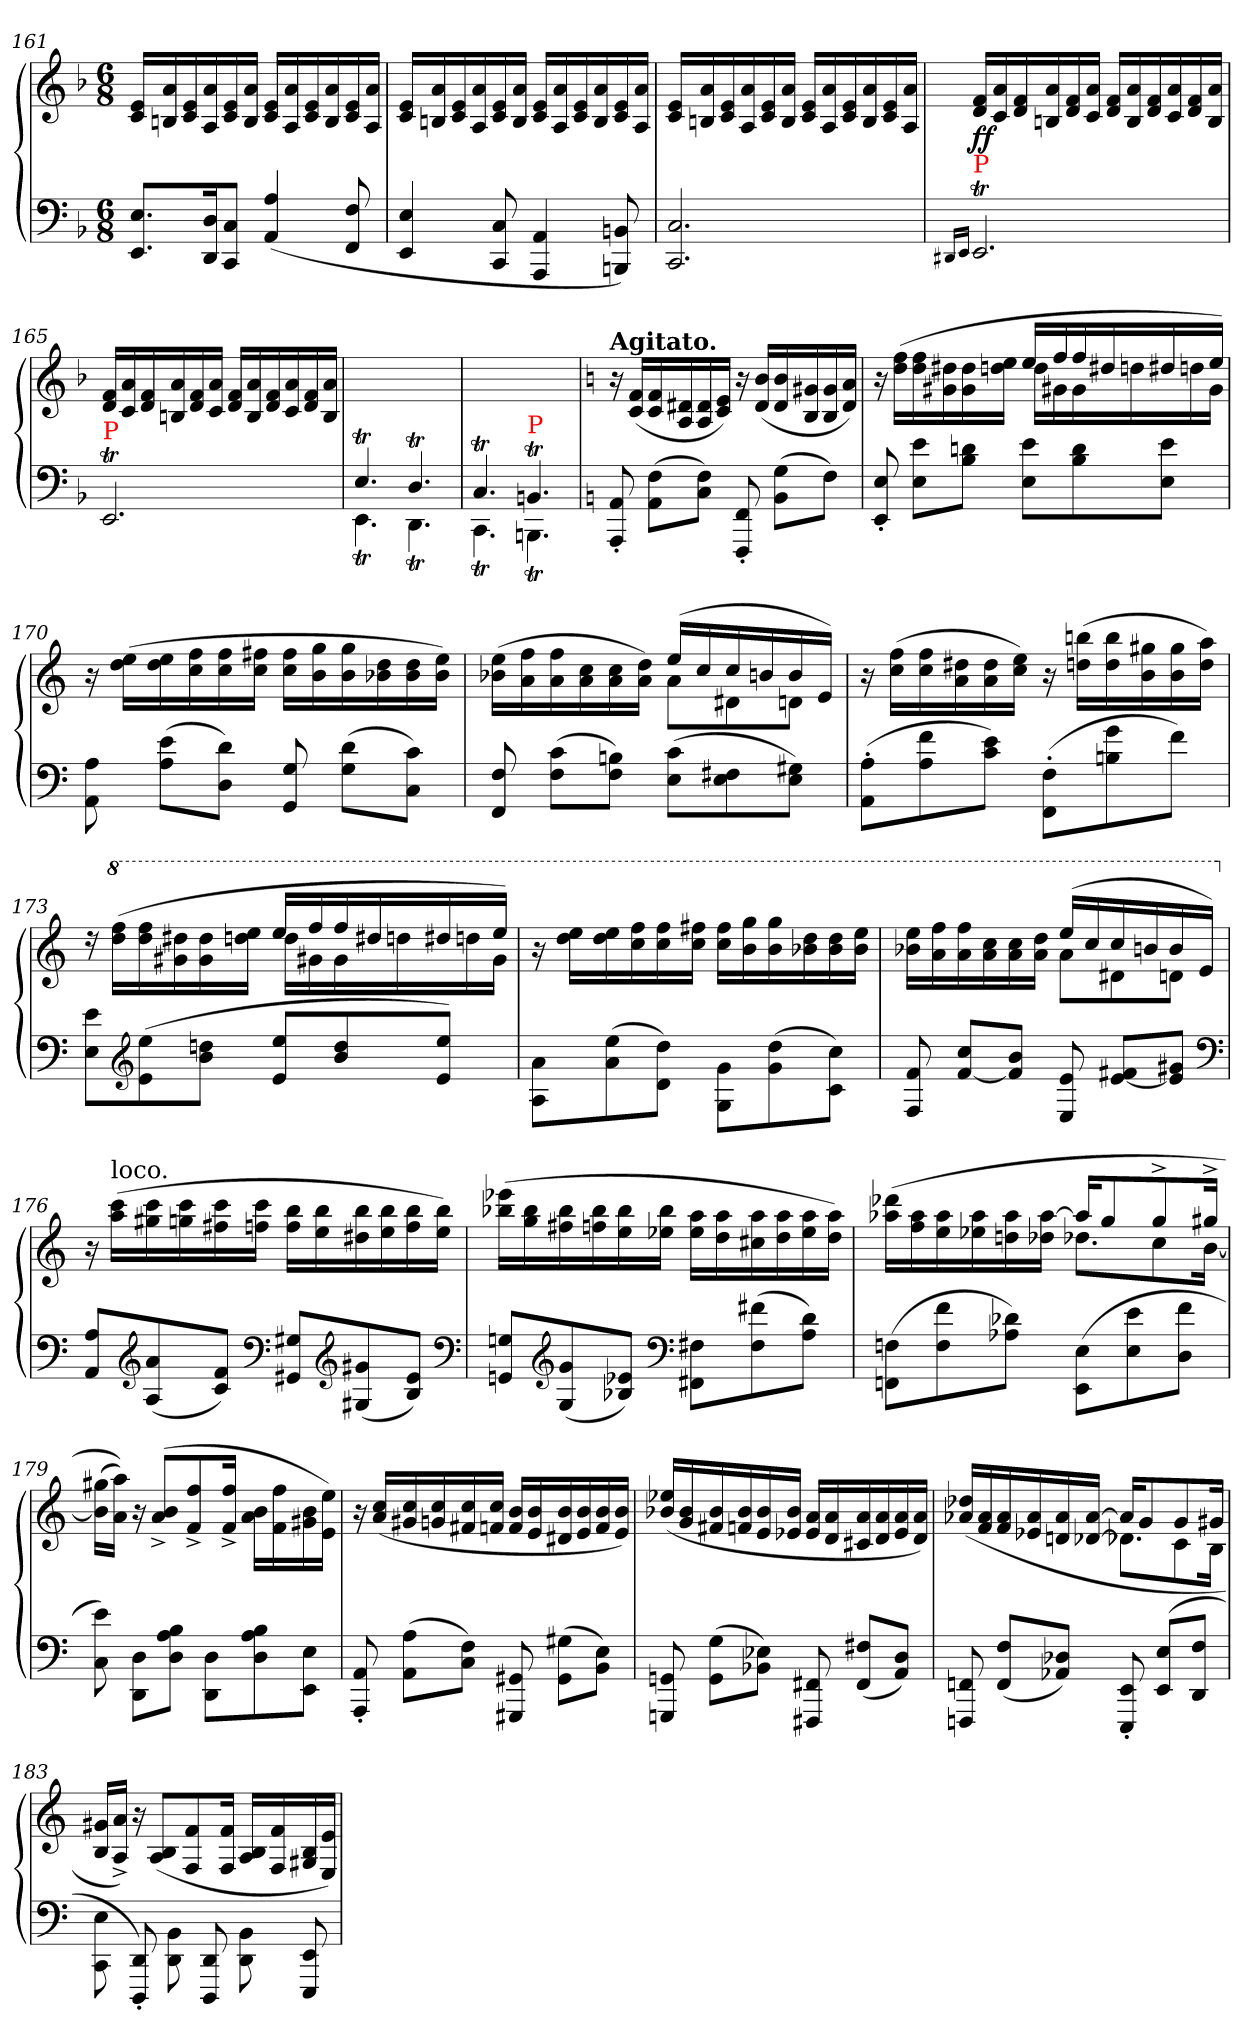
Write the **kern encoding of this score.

**kern	**kern	**dynam
*part1	*part1	*part1
*staff2	*staff1	*staff1/2
*clefF4	*clefG2	*
*k[b-]	*k[b-]	*
*F:	*F:	*
*M6/8	*M6/8	*
=161	=161	=161
8.E 8.EEL	16e 16cLL	.
.	16a 16Bn	.
.	16e 16c	.
16D 16DDk	16a 16A	.
8C 8CCJ	16e 16c	.
.	16a 16BJJ	.
(<4A/ 4AA/	16e 16cLL	.
.	16a 16A	.
.	16e 16c	.
.	16a 16B	.
8F 8FF	16e 16c	.
.	16a 16AJJ	.
=162	=162	=162
4E 4EE	16e 16cLL	.
.	16a 16Bn	.
.	16e 16c	.
.	16a 16A	.
8C 8CC	16e 16c	.
.	16a 16BJJ	.
4AA 4AAA	16e 16cLL	.
.	16a 16A	.
.	16e 16c	.
.	16a 16B	.
8BBn 8BBBn)	16e 16c	.
.	16a 16AJJ	.
=163	=163	=163
2.C 2.CC	16e 16cLL	.
.	16a 16Bn	.
.	16e 16c	.
.	16a 16A	.
.	16e 16c	.
.	16a 16BJJ	.
.	16e 16cLL	.
.	16a 16A	.
.	16e 16c	.
.	16a 16B	.
.	16e 16c	.
.	16a 16AJJ	.
=164	=164	=164
16qqDD#X/LL	.	.
16qqEE/JJ	.	.
!LO:TX:a:color=red:t=P	!	!
2.EEt	16f 16dLL	ff
.	16a 16c	.
.	16f 16d	.
.	16a 16Bn	.
.	16f 16d	.
.	16a 16cJJ	.
.	16f 16dLL	.
.	16a 16B	.
.	16f 16d	.
.	16a 16c	.
.	16f 16d	.
.	16a 16BJJ	.
=165	=165	=165
!LO:TX:a:color=red:t=P	!	!
2.EEt	16f 16dLL	.
.	16a 16c	.
.	16f 16d	.
.	16a 16Bn	.
.	16f 16d	.
.	16a 16cJJ	.
.	16f 16dLL	.
.	16a 16B	.
.	16f 16d	.
.	16a 16c	.
.	16f 16d	.
.	16a 16BJJ	.
=166	=166	=166
*^	*	*
4.Et	4.EEt	2.ryy	.
4.DT	4.DDT	.	.
=167	=167	=167	=167
4.CT	4.CCT	2.ryy	.
!LO:TX:a:color=red:t=P	!	!	!
4.BBnt	4.BBBnt	.	.
*v	*v	*	*
=	=	=
*k[]	*k[]	*
*^	*	*
!	!	!LO:TX:a:B:t=Agitato.	!
*v	*v	*	*
8AA'< 8AAA'<	16r	.
.	(<16f 16cLL	.
(>8F\ 8AA\L	16f 16c	.
.	16d#X 16A	.
8F 8CJ)	16d# 16A	.
.	16e 16cJJ)	.
8FF'< 8FFF'<	16r	.
.	(<16b 16d#LL	.
(>8G 8BBL	16b 16d#	.
.	16g#X 16B	.
8FJ)	16g# 16B	.
.	16a 16d#JJ)	.
=169	=169	=169
*	*^	*
8E'< 8EE'<	16r	4.ryy	.
.	(>16ff 16ddLL	.	.
8e 8EL	16ff 16dd	.	.
.	16dd#X 16g#X	.	.
8dn 8BJ	16dd# 16g#	.	.
.	16ee 16ddnJJ	.	.
8e 8EL	16eeLL	16ddLL	.
.	16ff	16g#X	.
8d 8B	16ff	16g#	.
.	16dd#X	16ddn	.
8e 8EJ	16dd#X	16ddn	.
.	16eeJJ)	16g#JJ	.
*	*v	*v	*
=170	=170	=170
8A 8AA	16r	.
.	(>16ee 16ddLL	.
(>8e 8AL	16ee 16dd	.
.	16ff 16cc	.
8d 8DJ)	16ff 16cc	.
.	16ff#X 16ccJJ	.
8G 8GG	16ff# 16ccLL	.
.	16gg 16b	.
(>8d 8GL	16gg 16b	.
.	16dd 16b-X	.
8c 8CJ)	16dd 16b-	.
.	16ee 16b-JJ)	.
=171	=171	=171
*	*^	*
8F 8FF	(>16ee 16b-XLL	4.ryy	.
.	16ff 16a	.	.
(>8c 8FL	16ff 16a	.	.
.	16cc 16a	.	.
8Bn 8FJ)	16cc 16a	.	.
.	16dd 16aJJ)	.	.
(>8c 8EL	(>16eeLL	8aL	.
.	16cc	.	.
8F#X 8E	16cc	8d#X	.
.	16bn	.	.
8G#X 8EJ)	16b	8dnJ	.
.	16eJJ)	.	.
*	*v	*v	*
=172	=172	=172
(>8A' 8AA'L	16r	.
.	(>16ff 16ccLL	.
8f 8A	16ff 16cc	.
.	16dd#X 16a	.
8e 8cJ)	16dd# 16a	.
.	16ee 16ccJJ)	.
(>8F' 8FF'L	16r	.
.	(>16bbn 16ddnLL	.
8g 8Bn	16bb 16dd	.
.	16gg#X 16b	.
8fJ)	16gg# 16b	.
.	16aa 16ddJJ)	.
=173	=173	=173
*	*^	*
8e 8EL	16rcc	4.ryy	.
*	*8va	*	*
.	(>16fff 16dddLL	.	.
*clefG2	*	*	*
(>8ee 8e	16fff 16ddd	.	.
.	16ddd#X 16gg#X	.	.
8ddn 8bJ	16ddd# 16gg#	.	.
.	16eee 16dddnJJ	.	.
8ee 8eL	16eeeLL	16dddLL	.
.	16fff	16gg#X	.
8dd 8b	16fff	16gg#	.
.	16ddd#X	16dddn	.
8ee 8eJ)	16ddd#X	16dddn	.
.	16eeeJJ)	16gg#JJ	.
*	*v	*v	*
=174	=174	=174
8a\ 8A\L	16r	.
.	16eee 16dddLL	.
(>8ee 8a	16eee 16ddd	.
.	16fff 16ccc	.
8dd 8dJ)	16fff 16ccc	.
.	16fff#X 16cccJJ	.
8g\ 8G\L	16fff# 16cccLL	.
.	16ggg 16bb	.
(>8dd 8g	16ggg 16bb	.
.	16ddd 16bb-X	.
8cc 8cJ)	16ddd 16bb-	.
.	16eee 16bb-JJ	.
=175	=175	=175
*	*^	*
8f 8F	4.ryy	16eee 16bb-XLL	.
.	.	16fff 16aa	.
8cc [8fL	.	16fff 16aa	.
.	.	16ccc 16aa	.
8b 8f]J	.	16ccc 16aa	.
.	.	16ddd 16aaJJ	.
8e 8E	(>16eeeLL	8aaL	.
.	16ccc	.	.
8f#X [8eL	16ccc	8dd#X	.
.	16bbn	.	.
8g#X 8e]J	16bb	8ddnJ	.
.	16eeJJ)	.	.
*	*v	*v	*
*clefF4	*	*
=176	=176	=176
*	*X8va	*
8A/ 8AA/L	16r	.
!	!LO:TX:a:t=loco.	!
.	(>16ccc 16aaLL	.
*clefG2	*	*
(<8a/ 8A/	16ccc 16gg#X	.
.	16ccc 16ggn	.
8f/ 8c/J)	16ccc 16ff#X	.
.	16ccc 16ffnJJ	.
*clefF4	*	*
8G#X/ 8GG#X/L	16bb 16ffLL	.
.	16bb 16ee	.
*clefG2	*	*
(<8g#X 8G#X	16bb 16dd#X	.
.	16bb 16ee	.
8e 8BJ)	16bb 16ff	.
.	16bb 16eeJJ)	.
*clefF4	*	*
=177	=177	=177
8Gn/ 8GGn/L	(>16eee-X 16bb-XLL	.
.	16bb- 16gg	.
*clefG2	*	*
(<8g/ 8G/	16bb- 16ff#X	.
.	16bb- 16ffn	.
8e-X/ 8B-X/J)	16bb- 16ee	.
.	16bb- 16ee-XJJ	.
*clefF4	*	*
8F#X\ 8FF#X\L	16aa 16ee-LL	.
.	16aa 16dd	.
(>8f#X\ 8F#\	16aa 16cc#X	.
.	16aa 16dd	.
8d\ 8A\J)	16aa 16ee-	.
.	16aa 16ddJJ)	.
=178	=178	=178
*	*^	*
(>8Fn 8FFnL	(>16ddd-X 16aa-XLL	4.ryy	.
.	16aa- 16ff	.	.
8f 8F	16aa- 16ee	.	.
.	16aa- 16ee-X	.	.
8d-X 8A-XJ)	16aa- 16ddn	.	.
.	[16aa- 16dd-XJJ	.	.
(>8E 8EEL	16aa-KL]	8.dd-XL	.
.	8gg	.	.
8e 8E	.	.	.
.	8gg^	8cc	.
8f 8DJ	.	.	.
.	16gg#X^>Jk	[16bJk	.
*	*v	*v	*
=179	=179	=179
8e 8C)	(>16gg#X 16b]LL	.
.	16aa 16aJJ))	.
8D\ 8DD\L	16r	.
.	(>8b^>/ 8a^>/L	.
8B\ 8A\ 8D\J	.	.
.	8ff^> 8f^>	.
8D\ 8DD\L	.	.
.	16ff^> 16f^>Jk	.
8B\ 8A\ 8D\	16b 16aLL	.
.	16ff 16f	.
8E\ 8EE\J	16b 16g#X	.
.	16ee 16eJJ)	.
=180	=180	=180
8AA' 8AAA'	16r	.
.	(<16cc 16aLL	.
(>8A 8AAL	16cc 16g#X	.
.	16cc 16gn	.
8F 8CJ)	16cc 16f#X	.
.	16cc 16fnJJ	.
8GG#X 8GGG#X	16b 16fLL	.
.	16b 16e	.
(>8G#X\ 8GG#\L	16b 16d#X	.
.	16b 16e	.
8E 8BBJ)	16b 16f	.
.	16b 16eJJ)	.
=181	=181	=181
8GGn 8GGGn	(<16ee-X 16b-XLL	.
.	16b- 16g	.
(8G\ 8GG\L	16b- 16f#X	.
.	16b- 16fn	.
8E-X 8BB-XJ)	16b- 16e	.
.	16b- 16e-XJJ	.
8FF#X 8FFF#X	16a 16e-LL	.
.	16a 16d	.
(8F#X 8FF#L	16a 16c#X	.
.	16a 16d	.
8D 8AAJ)	16a 16e-	.
.	16a 16dJJ)	.
=182	=182	=182
*	*^	*
8FFn 8FFFn	(>16dd-X 16a-XLL	4.ryy	.
.	16a- 16f	.	.
(8F 8FFL	16a- 16f	.	.
.	16a- 16e-X	.	.
8D-X 8AA-XJ)	16a- 16dn	.	.
.	[16a- [16d-XJJ	.	.
8EE' 8EEE'	16a-KL]	8.d-XL]	.
.	8g	.	.
(>8E 8EEL	.	.	.
.	8g	8c	.
8F 8DDJ	.	.	.
.	16g#XJk	16BJk	.
*	*v	*v	*
=183	=183	=183
8E\ 8CC\	16g#X 16BLL	.
.	16a^> 16A^>JJ)	.
8DD'</ 8DDD'</)	16r	.
.	(>8B/ 8A/L	.
8BB\ 8DD\	.	.
.	8f/ 8F/	.
8DD/ 8DDD/	.	.
.	16f/ 16F/Jk	.
8BB\ 8DD\	16B/ 16A/LL	.
.	16f/ 16F/	.
8EE/ 8EEE/	16B/ 16G#X/	.
.	16e/ 16E/JJ)	.
=	=	=
*-	*-	*-
